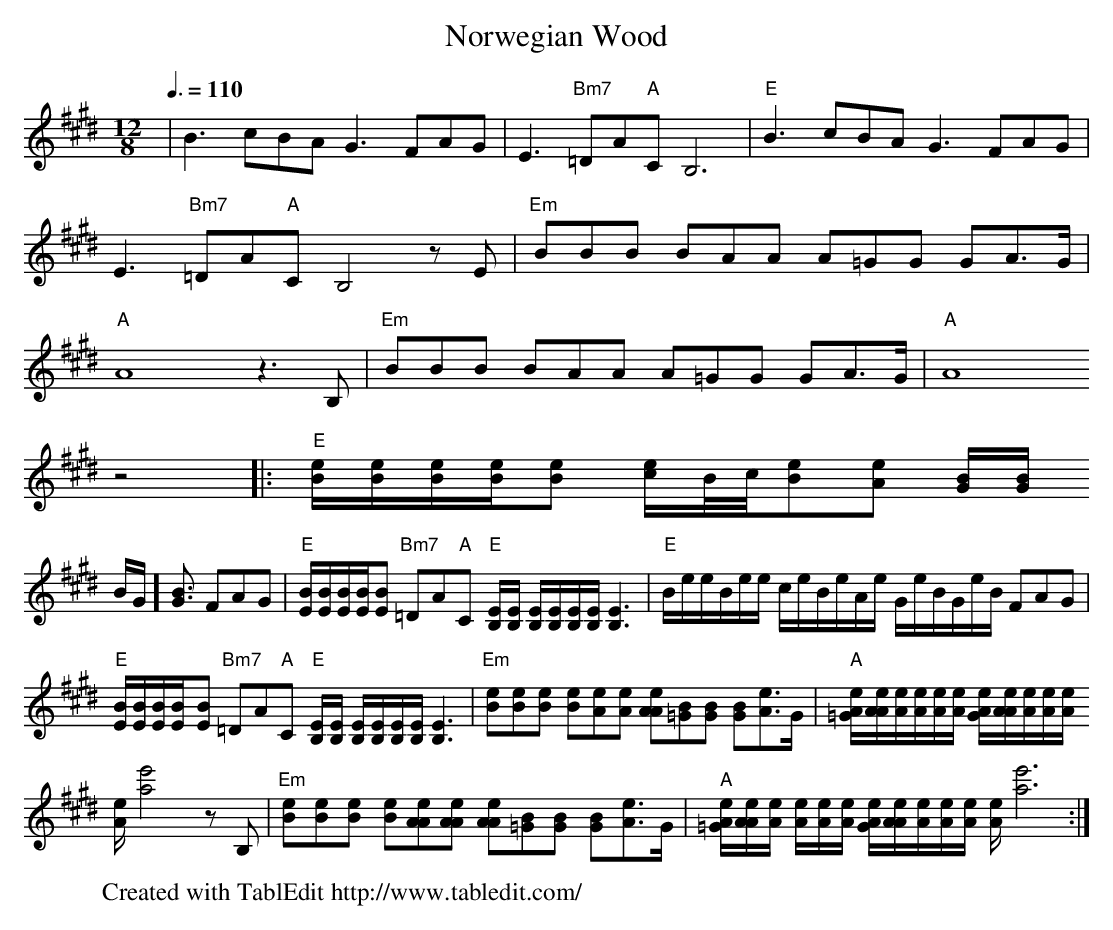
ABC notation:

X:1
T:Norwegian Wood
M:12/8
L:1/8
Q:3/8=110
K:E
| B3 cBA G3 FAG | E3 "Bm7"=DA"A"C B,6 | "E"B3 cBA G3 FAG |E3 "Bm7"=DA"A"C B,4zE | \
 "Em"BBB BAA A=GG GA3/2G/ | "A"A8z3B, | "Em"BBB BAA A=GG GA3/2G/ | "A"A8
z4 |: "E"[e/B/][e/B/][e/B/][e/B/][eB] [e/c/]B/4c/4[eB][eA] [B/G/][B/G/][
B/G/][B3/2G3/2] FAG | \
 "E"[B/E/][B/E/][B/E/][B/E/][BE] "Bm7"=DA"A"C "E"[E/B,/][E/B,/]\
[E/B,/][E/B,/][E/B,/][E/B,/] [E3B,3] | \
 "E"B/e/e/B/e/e/ c/e/B/e/A/e/ G/e/B/G/e/B/ FAG |\
"E"[B/E/][B/E/][B/E/][BE/][BE] "Bm7"=DA"A"C "E"[E/B,/][E/B,/]\
[E/B,/][E/B,/][E/B,/][E/B,/] [E3B,3] | \
 "Em"[eB][eB][eB] [eB][eA][eA] [eAA][B=G][BG] \
[BG][e3/2A3/2]G/ | "A"[e/A/=G/][e/A/A/][e/A/][e/A/][e/A/][e/A/] [e/A/G/][e/A/A/][e/A/][e/A/][e/A/]
[e/A/] [e'4a4]zB, | \
 "Em"[eB][eB][eB] [eB][eAA][eAA] [eAA][B=G][BG]\
 [BG][e3/2A3/2]G/ | "A"[e/A/=G/][e/A/A/][e/A/]\
[e/A/][e/A/][e/A/] [e/A/G/][e/A/A/][e/A/][e/A/][e/A/]\
[e/A/] [e'6a6] :| \
W:Created with TablEdit http://www.tabledit.com/
